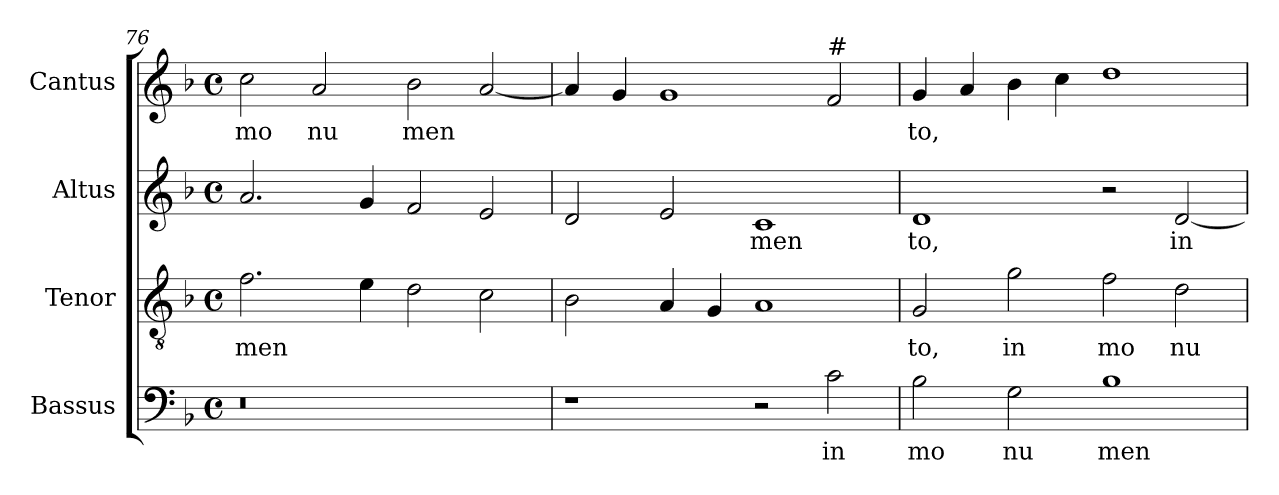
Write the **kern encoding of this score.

**kern	**text	**kern	**text	**kern	**text	**kern	**text
*part4	*part4	*part3	*part3	*part2	*part2	*part1	*part1
*staff4	*staff4	*staff3	*staff3	*staff2	*staff2	*staff1	*staff1
*I"Bassus	*	*I"Tenor	*	*I"Altus	*	*I"Cantus	*
*clefF4	*	*clefGv2	*	*clefG2	*	*clefG2	*
*k[b-]	*	*k[b-]	*	*k[b-]	*	*k[b-]	*
*F:	*	*F:	*	*F:	*	*F:	*
*M4/4	*	*M4/4	*	*M4/4	*	*M4/4	*
*met(c)	*	*met(c)	*	*met(c)	*	*met(c)	*
=76	=76	=76	=76	=76	=76	=76	=76
!	!	!	!LO:LY:b	!	!	!	!LO:LY:b:cj
0r	.	2.f\	men	2.a/	.	2cc\	mo
!	!	!	!	!	!	!	!LO:LY:b:cj
.	.	.	.	.	.	2a/	nu
.	.	4e\	.	4g/	.	.	.
!	!	!	!	!	!	!	!LO:LY:b
.	.	2d\	.	2f/	.	2b-\	men
.	.	2c\	.	2e/	.	[<2a/	.
=77	=77	=77	=77	=77	=77	=77	=77
1r	.	2B-\	.	2d/	.	4a/]	.
.	.	.	.	.	.	4g/	.
.	.	4A/	.	2e/	.	1g	.
.	.	4G/	.	.	.	.	.
!	!	!	!	!	!LO:LY:b:cj	!	!
2r	.	1A	.	1c	men	.	.
!	!	!	!	!	!	!LO:TX:a:t=#	!
!	!LO:LY:b:cj	!	!	!	!	!	!
2c\	in	.	.	.	.	2f/	.
=78	=78	=78	=78	=78	=78	=78	=78
!	!LO:LY:b:cj	!	!LO:LY:b:cj	!	!LO:LY:b:cj	!	!LO:LY:b:cj
2B-\	mo	2G/	to,	1d	to,	4g/	to,
.	.	.	.	.	.	4a/	.
!	!LO:LY:b:cj	!	!LO:LY:b:cj	!	!	!	!
2G\	nu	2g\	in	.	.	4b-\	.
.	.	.	.	.	.	4cc\	.
!	!LO:LY:b	!	!LO:LY:b:cj	!	!	!	!
1B-	men	2f\	mo	2r	.	1dd	.
!	!	!	!LO:LY:b:cj	!	!LO:LY:b:cj	!	!
.	.	2d\	nu	[<2d/	in	.	.
=	=	=	=	=	=	=	=
*-	*-	*-	*-	*-	*-	*-	*-
